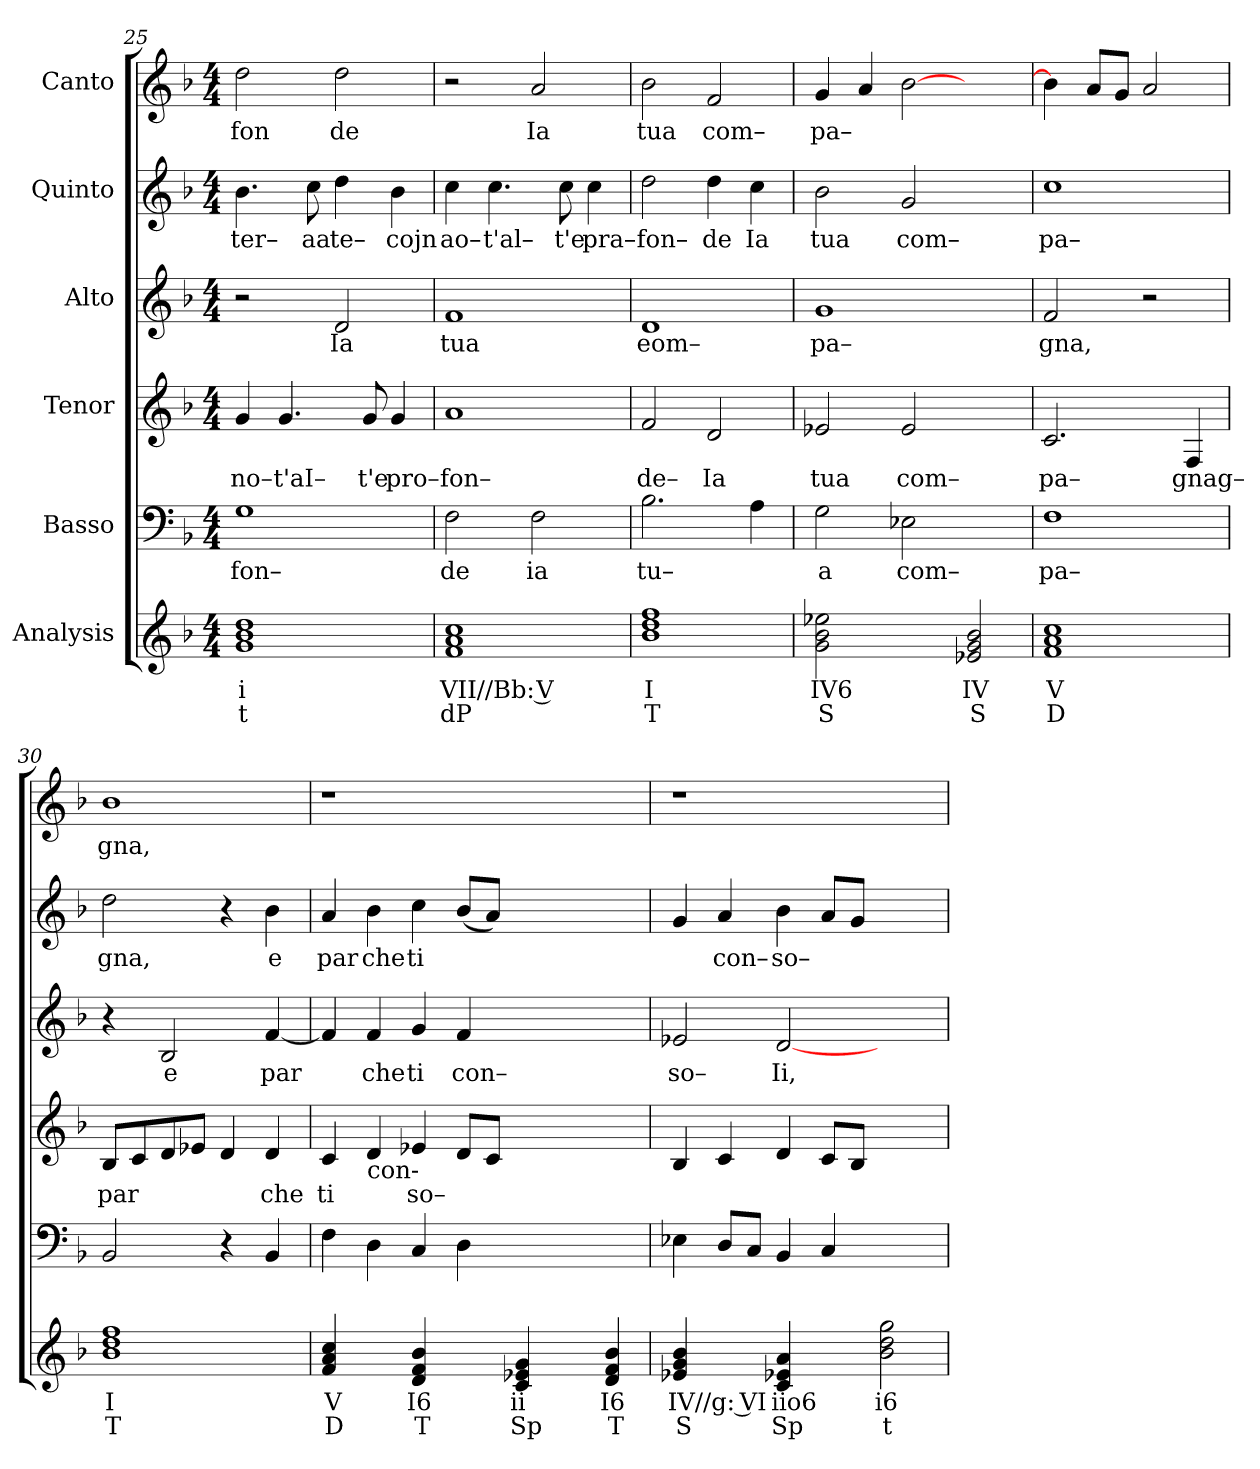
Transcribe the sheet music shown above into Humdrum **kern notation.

**kern	**text	**text	**kern	**text	**kern	**text	**kern	**text	**kern	**text	**kern	**text
*part6	*part6	*part6	*part5	*part5	*part4	*part4	*part3	*part3	*part2	*part2	*part1	*part1
*staff6	*staff6	*staff6	*staff5	*staff5	*staff4	*staff4	*staff3	*staff3	*staff2	*staff2	*staff1	*staff1
*I"Analysis	*	*	*I"Basso	*	*I"Tenor	*	*I"Alto	*	*I"Quinto	*	*I"Canto	*
*	*	*	*clefF4	*	*clefG2	*	*clefG2	*	*clefG2	*	*clefG2	*
*k[b-]	*	*	*k[b-]	*	*k[b-]	*	*k[b-]	*	*k[b-]	*	*k[b-]	*
*	*	*	*F:	*	*F:	*	*F:	*	*F:	*	*F:	*
*M4/4	*	*	*M4/4	*	*M4/4	*	*M4/4	*	*M4/4	*	*M4/4	*
=25	=25	=25	=25	=25	=25	=25	=25	=25	=25	=25	=25	=25
!	!	!	!	!LO:LY:b	!	!	!	!	!	!	!	!
!	!	!	!	!	!	!LO:LY:b	!	!	!	!	!	!
!	!	!	!	!	!	!	!	!	!	!LO:LY:b	!	!
!	!	!	!	!	!	!	!	!	!	!	!	!LO:LY:b
1g 1b- 1dd	i	t	1G	fon–	4g/	no–	2r	.	4.b-\	ter–	2dd\	fon
!	!	!	!	!	!	!LO:LY:b	!	!	!	!	!	!
.	.	.	.	.	4.g/	t'aI–	.	.	.	.	.	.
!	!	!	!	!	!	!	!	!	!	!LO:LY:b	!	!
.	.	.	.	.	.	.	.	.	8cc\	aa	.	.
!	!	!	!	!	!	!	!	!LO:LY:b	!	!	!	!
!	!	!	!	!	!	!	!	!	!	!LO:LY:b	!	!
!	!	!	!	!	!	!	!	!	!	!	!	!LO:LY:b
.	.	.	.	.	.	.	2d/	Ia	4dd\	te–	2dd\	de
!	!	!	!	!	!	!LO:LY:b	!	!	!	!	!	!
.	.	.	.	.	8g/	t'e	.	.	.	.	.	.
!	!	!	!	!	!	!LO:LY:b	!	!	!	!	!	!
!	!	!	!	!	!	!	!	!	!	!LO:LY:b	!	!
.	.	.	.	.	4g/	pro–	.	.	4b-\	cojn	.	.
=26	=26	=26	=26	=26	=26	=26	=26	=26	=26	=26	=26	=26
!	!	!	!	!LO:LY:b	!	!	!	!	!	!	!	!
!	!	!	!	!	!	!LO:LY:b	!	!	!	!	!	!
!	!	!	!	!	!	!	!	!LO:LY:b	!	!	!	!
!	!	!	!	!	!	!	!	!	!	!LO:LY:b	!	!
1f 1a 1cc	VII//Bb: V	dP	2F\	de	1a	fon–	1f	tua	4cc\	ao–	2r	.
!	!	!	!	!	!	!	!	!	!	!LO:LY:b	!	!
.	.	.	.	.	.	.	.	.	4.cc\	t'al–	.	.
!	!	!	!	!LO:LY:b	!	!	!	!	!	!	!	!
!	!	!	!	!	!	!	!	!	!	!	!	!LO:LY:b
.	.	.	2F\	ia	.	.	.	.	.	.	2a/	Ia
!	!	!	!	!	!	!	!	!	!	!LO:LY:b	!	!
.	.	.	.	.	.	.	.	.	8cc\	t'e	.	.
!	!	!	!	!	!	!	!	!	!	!LO:LY:b	!	!
.	.	.	.	.	.	.	.	.	4cc\	pra–	.	.
=27	=27	=27	=27	=27	=27	=27	=27	=27	=27	=27	=27	=27
!	!	!	!	!LO:LY:b	!	!	!	!	!	!	!	!
!	!	!	!	!	!	!LO:LY:b	!	!	!	!	!	!
!	!	!	!	!	!	!	!	!LO:LY:b	!	!	!	!
!	!	!	!	!	!	!	!	!	!	!LO:LY:b	!	!
!	!	!	!	!	!	!	!	!	!	!	!	!LO:LY:b
1b- 1dd 1ff	I	T	2.B-\	tu–	2f/	de–	1d	eom–	2dd\	fon–	2b-\	tua
!	!	!	!	!	!	!LO:LY:b	!	!	!	!	!	!
!	!	!	!	!	!	!	!	!	!	!LO:LY:b	!	!
!	!	!	!	!	!	!	!	!	!	!	!	!LO:LY:b
.	.	.	.	.	2d/	Ia	.	.	4dd\	de	2f/	com–
!	!	!	!	!	!	!	!	!	!	!LO:LY:b	!	!
.	.	.	4A\	.	.	.	.	.	4cc\	Ia	.	.
=28	=28	=28	=28	=28	=28	=28	=28	=28	=28	=28	=28	=28
!	!	!	!	!LO:LY:b	!	!	!	!	!	!	!	!
!	!	!	!	!	!	!LO:LY:b	!	!	!	!	!	!
!	!	!	!	!	!	!	!	!LO:LY:b	!	!	!	!
!	!	!	!	!	!	!	!	!	!	!LO:LY:b	!	!
!	!	!	!	!	!	!	!	!	!	!	!	!LO:LY:b
2g 2b- 2ee-X	IV6	S	2G\	a	2e-X/	tua	1g	pa–	2b-\	tua	4g/	pa–
.	.	.	.	.	.	.	.	.	.	.	4a/	.
!	!	!	!	!LO:LY:b	!	!	!	!	!	!	!	!
!	!	!	!	!	!	!LO:LY:b	!	!	!	!	!	!
!	!	!	!	!	!	!	!	!	!	!LO:LY:b	!	!
2ryy	.	.	2E-X\	com–	2e-/	com–	.	.	2g/	com–	[2b-\	.
2e-X 2g 2b-	IV	S	2ryy	.	2ryy	.	2ryy	.	2ryy	.	2ryy	.
=29	=29	=29	=29	=29	=29	=29	=29	=29	=29	=29	=29	=29
!	!	!	!	!LO:LY:b	!	!	!	!	!	!	!	!
!	!	!	!	!	!	!LO:LY:b	!	!	!	!	!	!
!	!	!	!	!	!	!	!	!LO:LY:b	!	!	!	!
!	!	!	!	!	!	!	!	!	!	!LO:LY:b	!	!
1f 1a 1cc	V	D	1F	pa–	2.c/	pa–	2f/	gna,	1cc	pa–	4b-\]	.
.	.	.	.	.	.	.	.	.	.	.	8a/L	.
.	.	.	.	.	.	.	.	.	.	.	8g/J	.
.	.	.	.	.	.	.	2r	.	.	.	2a/	.
!	!	!	!	!	!	!LO:LY:b	!	!	!	!	!	!
.	.	.	.	.	4F/	gnag–	.	.	.	.	.	.
=30	=30	=30	=30	=30	=30	=30	=30	=30	=30	=30	=30	=30
!	!	!	!	!	!	!LO:LY:b	!	!	!	!	!	!
!	!	!	!	!	!	!	!	!	!	!LO:LY:b	!	!
!	!	!	!	!	!	!	!	!	!	!	!	!LO:LY:b
1b- 1dd 1ff	I	T	2BB-/	.	8B-/L	par	4r	.	2dd\	gna,	1b-	gna,
.	.	.	.	.	8c/	.	.	.	.	.	.	.
!	!	!	!	!	!	!	!	!LO:LY:b	!	!	!	!
.	.	.	.	.	8d/	.	2B-/	e	.	.	.	.
.	.	.	.	.	8e-X/J	.	.	.	.	.	.	.
.	.	.	4r	.	4d/	.	.	.	4r	.	.	.
!	!	!	!	!	!	!LO:LY:b	!	!	!	!	!	!
!	!	!	!	!	!	!	!	!LO:LY:b	!	!	!	!
!	!	!	!	!	!	!	!	!	!	!LO:LY:b	!	!
.	.	.	4BB-/	.	4d/	che	[4f/	par	4b-\	e	.	.
=31	=31	=31	=31	=31	=31	=31	=31	=31	=31	=31	=31	=31
!	!	!	!	!	!	!LO:LY:b	!	!	!	!	!	!
!	!	!	!	!	!	!	!	!	!	!LO:LY:b	!	!
4f 4a 4cc	V	D	4F\	.	4c/	ti	4f/]	.	4a/	par	1r	.
!	!	!	!	!	!	!	!	!LO:LY:b	!	!	!	!
!	!	!	!	!	!LO:TX:b:t=con-	!	!	!	!	!	!	!
!	!	!	!	!	!	!	!	!	!	!LO:LY:b	!	!
4ryy	.	.	4D\	.	4d/	.	4f/	che	4b-\	che	.	.
!	!	!	!	!	!	!LO:LY:b	!	!	!	!	!	!
!	!	!	!	!	!	!	!	!LO:LY:b	!	!	!	!
!	!	!	!	!	!	!	!	!	!	!LO:LY:b	!	!
4d 4f 4b-	I6	T	4C/	.	4e-X/	so–	4g/	ti	4cc\	ti	.	.
!	!	!	!	!	!	!	!	!LO:LY:b	!	!	!	!
4ryy	.	.	4D\	.	8d/L	.	4f/	con–	(<8b-/L	.	.	.
.	.	.	.	.	8c/J	.	.	.	8a/J)	.	.	.
4c 4e-X 4g	ii	Sp	2.ryy	.	2.ryy	.	2.ryy	.	2.ryy	.	2.ryy	.
4ryy	.	.	.	.	.	.	.	.	.	.	.	.
4d 4f 4b-	I6	T	.	.	.	.	.	.	.	.	.	.
=32	=32	=32	=32	=32	=32	=32	=32	=32	=32	=32	=32	=32
!	!	!	!	!	!	!	!	!LO:LY:b	!	!	!	!
4e-X 4g 4b-	IV//g: VI	S	4E-X\	.	4B-/	.	2e-X/	so–	4g/	.	1r	.
!	!	!	!	!	!	!	!	!	!	!LO:LY:b	!	!
4ryy	.	.	8D/L	.	4c/	.	.	.	4a/	con–	.	.
.	.	.	8C/J	.	.	.	.	.	.	.	.	.
!	!	!	!	!	!	!	!	!LO:LY:b	!	!	!	!
!	!	!	!	!	!	!	!	!	!	!LO:LY:b	!	!
4c 4e-X 4a	iio6	Sp	4BB-/	.	4d/	.	[2d/	Ii,	4b-\	so–	.	.
4ryy	.	.	4C/	.	8c/L	.	.	.	8a/L	.	.	.
.	.	.	.	.	8B-/J	.	.	.	8g/J	.	.	.
2b- 2dd 2gg	i6	t	2ryy	.	2ryy	.	2ryy	.	2ryy	.	2ryy	.
=	=	=	=	=	=	=	=	=	=	=	=	=
*-	*-	*-	*-	*-	*-	*-	*-	*-	*-	*-	*-	*-
